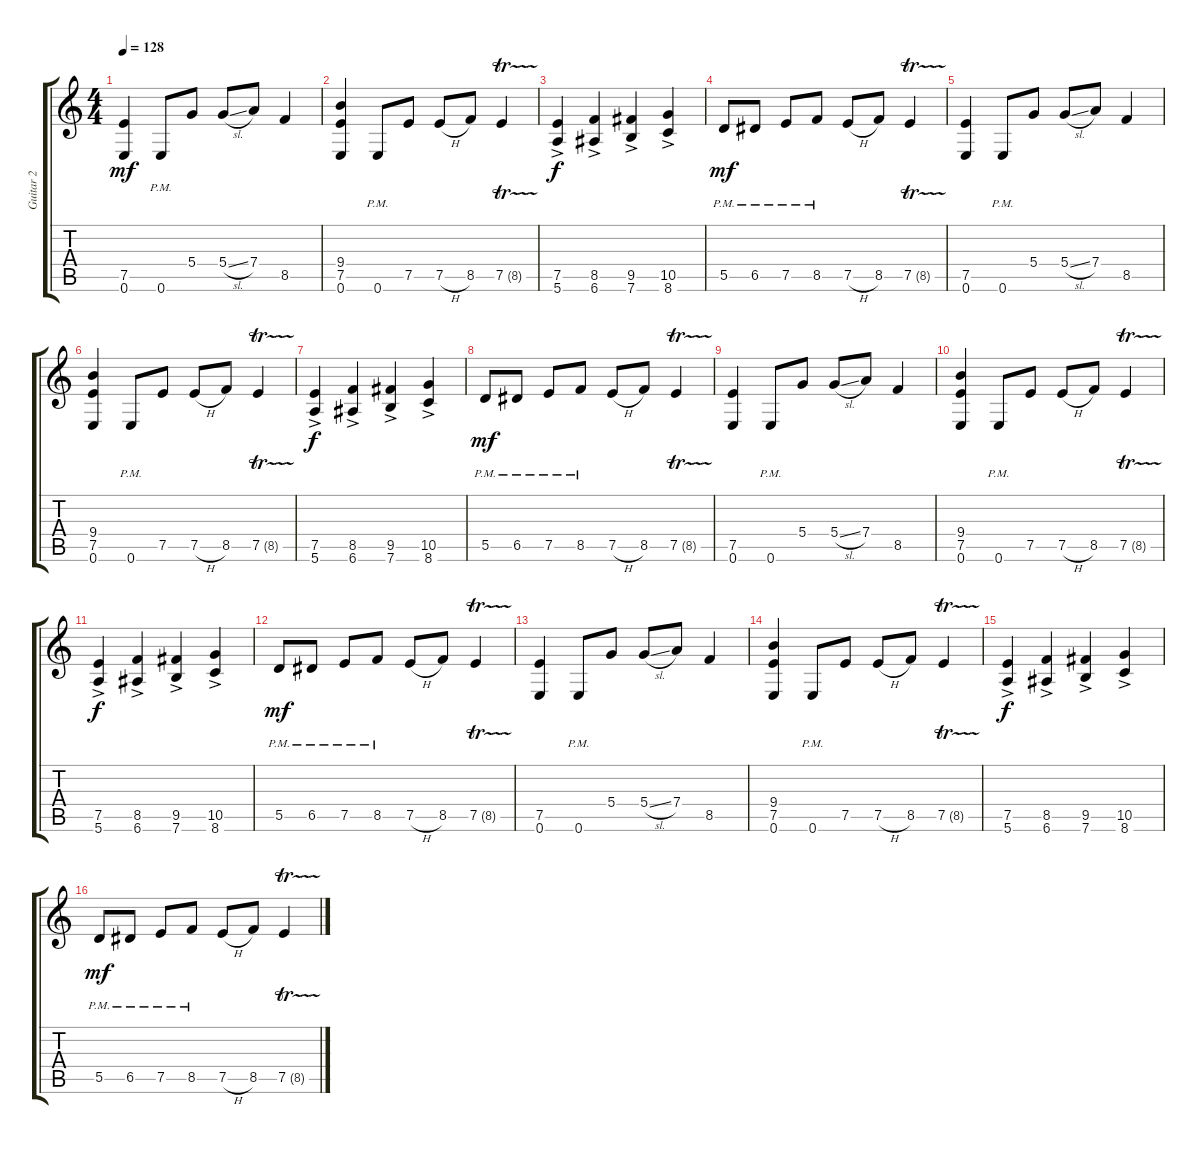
\track ("Guitar 2" "Guitar 2") {instrument distortionguitar}
\staff {score tabs}
\tuning (E4 B3 G3 D3 A2 E2) {hide}
\ts (4 4)
\tempo 128
\clef g2
\ks c
(7.5 0.6).4{dy mf} 0.6{pm}.8 5.4.8 5.4{sl}.8 7.4.8 8.5.4 |
(9.4 7.5 0.6).4 0.6{pm}.8 7.5.8 7.5{h}.8 8.5.8 7.5{tr (8 32)}.4 |
(7.5{ac} 5.6{ac}).4{dy f} (8.5{ac} 6.6{ac}).4 (9.5{ac} 7.6{ac}).4 (10.5{ac} 8.6{ac}).4 |
5.5{pm}.8{dy mf} 6.5{pm}.8 7.5{pm}.8 8.5{pm}.8 7.5{h}.8 8.5.8 7.5{tr (8 32)}.4 |
(7.5 0.6).4 0.6{pm}.8 5.4.8 5.4{sl}.8 7.4.8 8.5.4 |
(9.4 7.5 0.6).4 0.6{pm}.8 7.5.8 7.5{h}.8 8.5.8 7.5{tr (8 32)}.4 |
(7.5{ac} 5.6{ac}).4{dy f} (8.5{ac} 6.6{ac}).4 (9.5{ac} 7.6{ac}).4 (10.5{ac} 8.6{ac}).4 |
5.5{pm}.8{dy mf} 6.5{pm}.8 7.5{pm}.8 8.5{pm}.8 7.5{h}.8 8.5.8 7.5{tr (8 32)}.4 |
(7.5 0.6).4 0.6{pm}.8 5.4.8 5.4{sl}.8 7.4.8 8.5.4 |
(9.4 7.5 0.6).4 0.6{pm}.8 7.5.8 7.5{h}.8 8.5.8 7.5{tr (8 32)}.4 |
(7.5{ac} 5.6{ac}).4{dy f} (8.5{ac} 6.6{ac}).4 (9.5{ac} 7.6{ac}).4 (10.5{ac} 8.6{ac}).4 |
5.5{pm}.8{dy mf volume 8} 6.5{pm}.8 7.5{pm}.8 8.5{pm}.8 7.5{h}.8 8.5.8 7.5{tr (8 32)}.4 |
(7.5 0.6).4 0.6{pm}.8 5.4.8 5.4{sl}.8 7.4.8 8.5.4 |
(9.4 7.5 0.6).4 0.6{pm}.8 7.5.8 7.5{h}.8 8.5.8 7.5{tr (8 32)}.4 |
(7.5{ac} 5.6{ac}).4{dy f} (8.5{ac} 6.6{ac}).4 (9.5{ac} 7.6{ac}).4 (10.5{ac} 8.6{ac}).4 |
5.5{pm}.8{dy mf} 6.5{pm}.8 7.5{pm}.8 8.5{pm}.8 7.5{h}.8 8.5.8 7.5{tr (8 32)}.4
